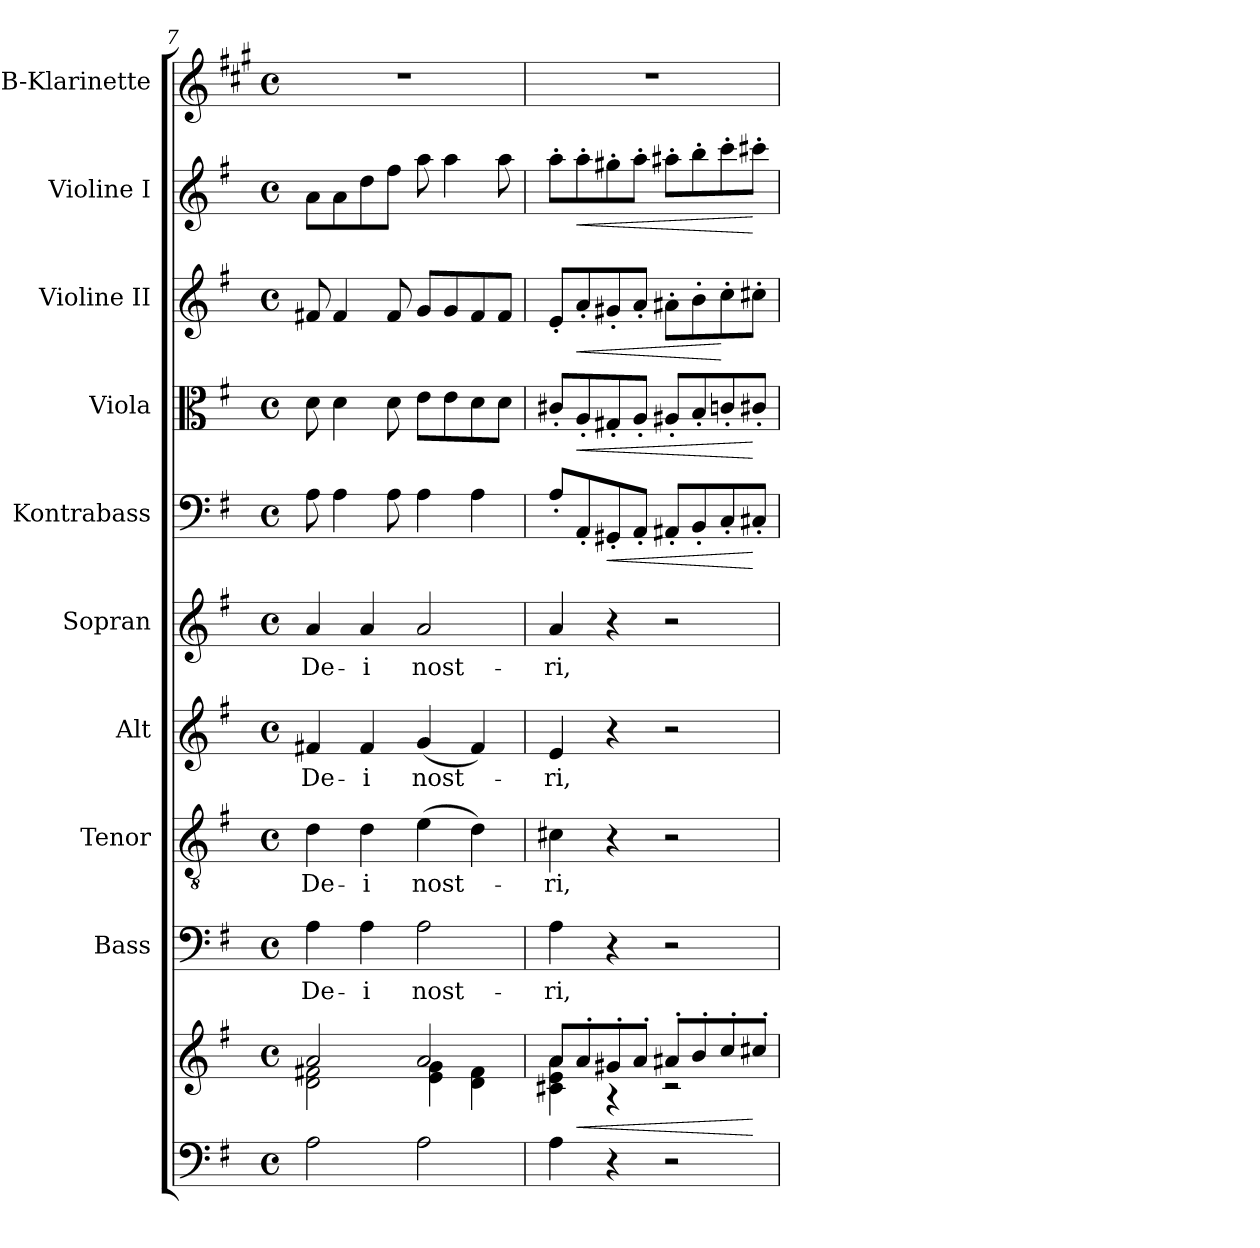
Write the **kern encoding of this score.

**kern	**kern	**dynam	**kern	**text	**kern	**text	**kern	**text	**kern	**text	**kern	**dynam	**kern	**dynam	**kern	**dynam	**kern	**dynam	**kern
*part10	*part10	*part10	*part9	*part9	*part8	*part8	*part7	*part7	*part6	*part6	*part5	*part5	*part4	*part4	*part3	*part3	*part2	*part2	*part1
*staff11	*staff10	*staff10/11	*staff9	*staff9	*staff8	*staff8	*staff7	*staff7	*staff6	*staff6	*staff5	*staff5	*staff4	*staff4	*staff3	*staff3	*staff2	*staff2	*staff1
*	*	*	*I"Bass	*	*I"Tenor	*	*I"Alt	*	*I"Sopran	*	*I"Kontrabass	*	*I"Viola	*	*I"Violine II	*	*I"Violine I	*	*I"B-Klarinette
*	*	*	*I'B.	*	*I'T.	*	*I'A.	*	*I'S.	*	*I'Kb.	*	*I'Vla.	*	*I'Vl. II	*	*I'Vl. I	*	*I'B Kl.
*clefF4	*clefG2	*	*clefF4	*	*clefGv2	*	*clefG2	*	*clefG2	*	*clefF4	*	*clefC3	*	*clefG2	*	*clefG2	*	*clefG2
*	*	*	*	*	*	*	*	*	*	*	*ITrd7c12	*	*	*	*	*	*	*	*ITrd1c2
*k[f#]	*k[f#]	*	*k[f#]	*	*k[f#]	*	*k[f#]	*	*k[f#]	*	*k[f#]	*	*k[f#]	*	*k[f#]	*	*k[f#]	*	*k[f#]
*G:	*G:	*	*G:	*	*G:	*	*G:	*	*G:	*	*G:	*	*G:	*	*G:	*	*G:	*	*G:
*M4/4	*M4/4	*	*M4/4	*	*M4/4	*	*M4/4	*	*M4/4	*	*M4/4	*	*M4/4	*	*M4/4	*	*M4/4	*	*M4/4
*met(c)	*met(c)	*	*met(c)	*	*met(c)	*	*met(c)	*	*met(c)	*	*met(c)	*	*met(c)	*	*met(c)	*	*met(c)	*	*met(c)
=7	=7	=7	=7	=7	=7	=7	=7	=7	=7	=7	=7	=7	=7	=7	=7	=7	=7	=7	=7
*	*^	*	*	*	*	*	*	*	*	*	*	*	*	*	*	*	*	*	*
!	!	!	!	!	!LO:LY:b	!	!LO:LY:b	!	!LO:LY:b	!	!LO:LY:b	!	!	!	!	!	!	!	!	!
2A\	2a/	2d\ 2f#X\	.	4A\	De-	4d\	De-	4f#X/	De-	4a/	De-	8AA\	.	8d\	.	8f#X/	.	8a\L	.	1r
.	.	.	.	.	.	.	.	.	.	.	.	4AA\	.	4d\	.	4f#/	.	8a\	.	.
!	!	!	!	!	!LO:LY:b	!	!LO:LY:b	!	!LO:LY:b	!	!LO:LY:b	!	!	!	!	!	!	!	!	!
.	.	.	.	4A\	-i	4d\	-i	4f#/	-i	4a/	-i	.	.	.	.	.	.	8dd\	.	.
.	.	.	.	.	.	.	.	.	.	.	.	8AA\	.	8d\	.	8f#/	.	8ff#\J	.	.
!	!	!	!	!	!LO:LY:b	!	!LO:LY:b	!	!LO:LY:b	!	!LO:LY:b	!	!	!	!	!	!	!	!	!
2A\	2a/	4e\ 4g\	.	2A\	nost-	(>4e\	nost-	(<4g/	nost-	2a/	nost-	4AA\	.	8e\L	.	8g/L	.	8aa\	.	.
.	.	.	.	.	.	.	.	.	.	.	.	.	.	8e\	.	8g/	.	4aa\	.	.
.	.	4d\ 4f#\	.	.	.	4d\)	.	4f#/)	.	.	.	4AA\	.	8d\	.	8f#/	.	.	.	.
.	.	.	.	.	.	.	.	.	.	.	.	.	.	8d\J	.	8f#/J	.	8aa\	.	.
=8	=8	=8	=8	=8	=8	=8	=8	=8	=8	=8	=8	=8	=8	=8	=8	=8	=8	=8	=8	=8
!	!	!	!	!	!LO:LY:b	!	!LO:LY:b	!	!LO:LY:b	!	!LO:LY:b	!	!	!	!	!	!	!	!	!
4A\	8a/L	4c#X\ 4e\ 4a\	.	4A\	-ri,	4c#X\	-ri,	4e/	-ri,	4a/	-ri,	8AA'</L	.	8c#X'</L	.	8e'</L	.	8aa'>\L	.	1r
!	!	!	!LO:HP:b	!	!	!	!	!	!	!	!	!	!	!	!LO:HP:b	!	!LO:HP:b	!	!LO:HP:b	!
.	8a'</	.	<	.	.	.	.	.	.	.	.	8AAA'</	.	8A'</	<	8a'</	<	8aa'>\	<	.
!	!	!	!	!	!	!	!	!	!	!	!	!	!LO:HP:b	!	!	!	!	!	!	!
4r	8g#X'</	4rA	.	4r	.	4r	.	4r	.	4r	.	8GGG#X'</	<	8G#X'</	.	8g#X'</	.	8gg#X'>\	.	.
.	8a'</J	.	.	.	.	.	.	.	.	.	.	8AAA'</J	.	8A'</J	.	8a'</J	.	8aa'>\J	.	.
2r	8a#X'</L	2rc	.	2r	.	2r	.	2r	.	2r	.	8AAA#X'</L	.	8A#X'</L	.	8a#X'>\L	.	8aa#X'>\L	.	.
.	8b'</	.	.	.	.	.	.	.	.	.	.	8BBB'</	.	8B'</	.	8b'>\	.	8bb'>\	.	.
.	8cc'</	.	.	.	.	.	.	.	.	.	.	8CC'</	.	8cn'</	.	8cc'>\	[	8ccc'>\	.	.
.	8cc#X'</J	.	[	.	.	.	.	.	.	.	.	8CC#X'</J	[	8c#X'</J	[	8cc#X'>\J	.	8ccc#X'>\J	[	.
*	*v	*v	*	*	*	*	*	*	*	*	*	*	*	*	*	*	*	*	*	*
=	=	=	=	=	=	=	=	=	=	=	=	=	=	=	=	=	=	=	=
*-	*-	*-	*-	*-	*-	*-	*-	*-	*-	*-	*-	*-	*-	*-	*-	*-	*-	*-	*-
